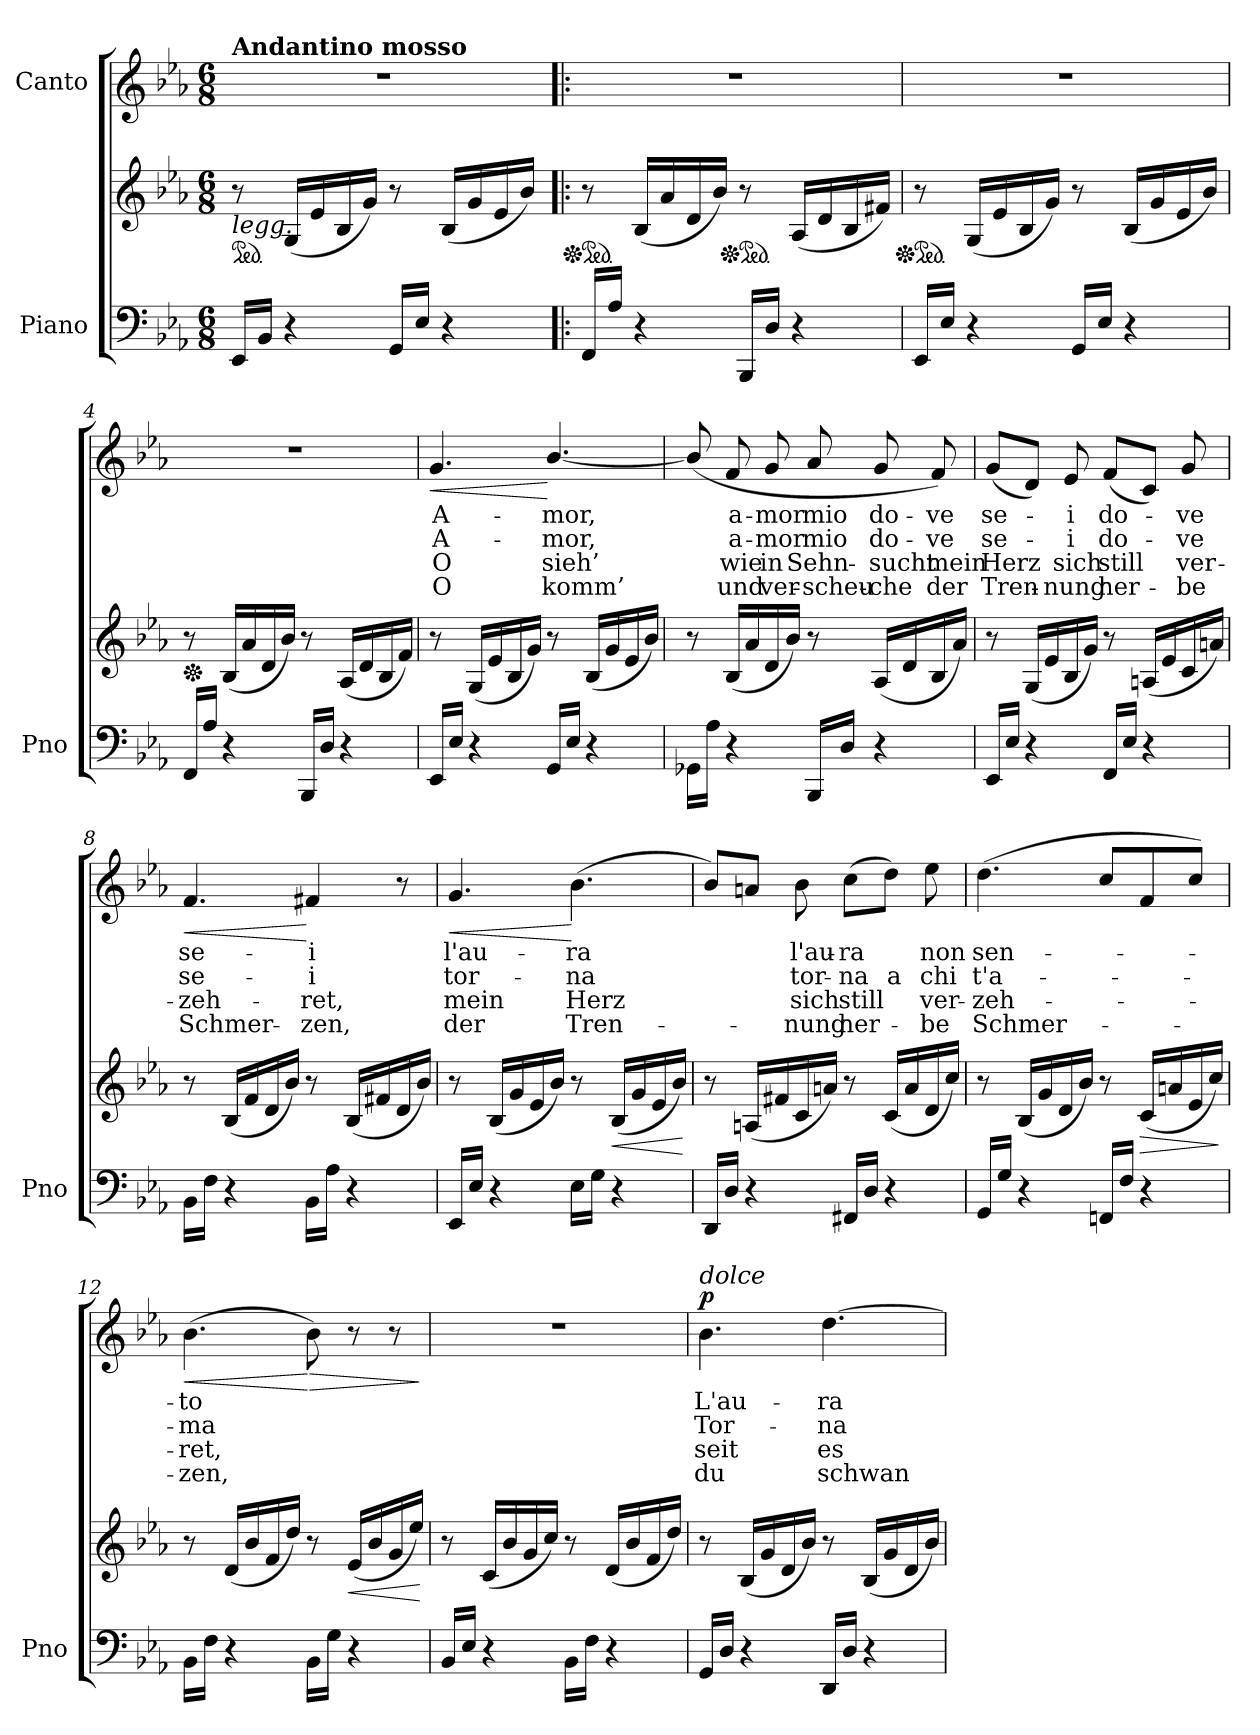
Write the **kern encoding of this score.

**kern	**kern	**dynam	**kern	**text	**text	**text	**text	**dynam
*part2	*part2	*part2	*part1	*part1	*part1	*part1	*part1	*part1
*staff3	*staff2	*staff2/3	*staff1	*staff1	*staff1	*staff1	*staff1	*staff1
*I"Piano	*	*	*I"Canto	*	*	*	*	*
*I'Pno	*	*	*	*	*	*	*	*
*clefF4	*clefG2	*	*clefG2	*	*	*	*	*
*k[b-e-a-]	*k[b-e-a-]	*	*k[b-e-a-]	*	*	*	*	*
*M6/8	*M6/8	*	*M6/8	*	*	*	*	*
*	*ped	*	*	*	*	*	*	*
=1	=1	=1	=1	=1	=1	=1	=1	=1
!	!	!	!LO:TX:a:B:t=Andantino mosso	!	!	!	!	!
!	!LO:TX:b:i:t=legg.	!	!	!	!	!	!	!
16EE-/LL	8r	.	2.r	.	.	.	.	.
16BB-/JJ	.	.	.	.	.	.	.	.
4r	(<16G/LL	.	.	.	.	.	.	.
.	16e-/	.	.	.	.	.	.	.
.	16B-/	.	.	.	.	.	.	.
.	16g/JJ)	.	.	.	.	.	.	.
16GG/LL	8r	.	.	.	.	.	.	.
16E-/JJ	.	.	.	.	.	.	.	.
4r	(<16B-/LL	.	.	.	.	.	.	.
.	16g/	.	.	.	.	.	.	.
.	16e-/	.	.	.	.	.	.	.
.	16b-/JJ)	.	.	.	.	.	.	.
=2!|:	=2!|:	=2!|:	=2!|:	=2!|:	=2!|:	=2!|:	=2!|:	=2!|:
*	*Xped	*	*	*	*	*	*	*
*	*ped	*	*	*	*	*	*	*
16FF/LL	8r	.	2.r	.	.	.	.	.
16A-/JJ	.	.	.	.	.	.	.	.
4r	(<16B-/LL	.	.	.	.	.	.	.
.	16a-/	.	.	.	.	.	.	.
.	16d/	.	.	.	.	.	.	.
.	16b-/JJ)	.	.	.	.	.	.	.
*	*Xped	*	*	*	*	*	*	*
*	*ped	*	*	*	*	*	*	*
16BBB-/LL	8r	.	.	.	.	.	.	.
16D/JJ	.	.	.	.	.	.	.	.
4r	(<16A-/LL	.	.	.	.	.	.	.
.	16d/	.	.	.	.	.	.	.
.	16B-/	.	.	.	.	.	.	.
.	16f#X/JJ)	.	.	.	.	.	.	.
=3	=3	=3	=3	=3	=3	=3	=3	=3
*	*Xped	*	*	*	*	*	*	*
*	*ped	*	*	*	*	*	*	*
16EE-/LL	8r	.	2.r	.	.	.	.	.
16E-/JJ	.	.	.	.	.	.	.	.
4r	(<16G/LL	.	.	.	.	.	.	.
.	16e-/	.	.	.	.	.	.	.
.	16B-/	.	.	.	.	.	.	.
.	16g/JJ)	.	.	.	.	.	.	.
16GG/LL	8r	.	.	.	.	.	.	.
16E-/JJ	.	.	.	.	.	.	.	.
4r	(<16B-/LL	.	.	.	.	.	.	.
.	16g/	.	.	.	.	.	.	.
.	16e-/	.	.	.	.	.	.	.
.	16b-/JJ)	.	.	.	.	.	.	.
!!LO:LB:g=z
=4	=4	=4	=4	=4	=4	=4	=4	=4
*	*Xped	*	*	*	*	*	*	*
16FF/LL	8r	.	2.r	.	.	.	.	.
16A-/JJ	.	.	.	.	.	.	.	.
4r	(<16B-/LL	.	.	.	.	.	.	.
.	16a-/	.	.	.	.	.	.	.
.	16d/	.	.	.	.	.	.	.
.	16b-/JJ)	.	.	.	.	.	.	.
16BBB-/LL	8r	.	.	.	.	.	.	.
16D/JJ	.	.	.	.	.	.	.	.
4r	(<16A-/LL	.	.	.	.	.	.	.
.	16d/	.	.	.	.	.	.	.
.	16B-/	.	.	.	.	.	.	.
.	16f/JJ)	.	.	.	.	.	.	.
=5	=5	=5	=5	=5	=5	=5	=5	=5
!	!	!	!	!LO:LY:b	!LO:LY:b	!LO:LY:b	!LO:LY:b	!LO:HP:b
16EE-/LL	8r	.	4.g/	A-	A-	O	O	<
16E-/JJ	.	.	.	.	.	.	.	.
4r	(<16G/LL	.	.	.	.	.	.	.
.	16e-/	.	.	.	.	.	.	.
.	16B-/	.	.	.	.	.	.	.
.	16g/JJ)	.	.	.	.	.	.	.
!	!	!	!	!LO:LY:b	!LO:LY:b	!LO:LY:b	!LO:LY:b	!
16GG/LL	8r	.	[4.b-/	-mor,	-mor,	sieh’	komm’	[
16E-/JJ	.	.	.	.	.	.	.	.
4r	(<16B-/LL	.	.	.	.	.	.	.
.	16g/	.	.	.	.	.	.	.
.	16e-/	.	.	.	.	.	.	.
.	16b-/JJ)	.	.	.	.	.	.	.
=6	=6	=6	=6	=6	=6	=6	=6	=6
16GG-X\LL	8r	.	(<8b-/]	.	.	.	.	.
16A-\JJ	.	.	.	.	.	.	.	.
!	!	!	!	!LO:LY:b	!LO:LY:b	!LO:LY:b	!LO:LY:b	!
4r	(<16B-/LL	.	8f/	a-	a-	wie	und	.
.	16a-/	.	.	.	.	.	.	.
!	!	!	!	!LO:LY:b	!LO:LY:b	!LO:LY:b	!LO:LY:b	!
.	16d/	.	8g/	-mor	-mor	in	ver-	.
.	16b-/JJ)	.	.	.	.	.	.	.
!	!	!	!	!LO:LY:b	!LO:LY:b	!LO:LY:b	!LO:LY:b	!
16BBB-/LL	8r	.	8a-/	mio	mio	Sehn-	-scheu-	.
16D/JJ	.	.	.	.	.	.	.	.
!	!	!	!	!LO:LY:b	!LO:LY:b	!LO:LY:b	!LO:LY:b	!
4r	(<16A-/LL	.	8g/	do-	do-	-sucht	-che	.
.	16d/	.	.	.	.	.	.	.
!	!	!	!	!LO:LY:b	!LO:LY:b	!LO:LY:b	!LO:LY:b	!
.	16B-/	.	8f/)	-ve	-ve	mein	der	.
.	16a-/JJ)	.	.	.	.	.	.	.
!!LO:LB:g=z
=7	=7	=7	=7	=7	=7	=7	=7	=7
!	!	!	!	!LO:LY:b	!LO:LY:b	!LO:LY:b	!LO:LY:b	!
16EE-/LL	8r	.	(<8g/L	se-	se-	Herz	Tren-	.
16E-/JJ	.	.	.	.	.	.	.	.
4r	(<16G/LL	.	8d/J)	.	.	.	.	.
.	16e-/	.	.	.	.	.	.	.
!	!	!	!	!LO:LY:b	!LO:LY:b	!LO:LY:b	!LO:LY:b	!
.	16B-/	.	8e-/	-i	-i	sich	-nung	.
.	16g/JJ)	.	.	.	.	.	.	.
!	!	!	!	!LO:LY:b	!LO:LY:b	!LO:LY:b	!LO:LY:b	!
16FF/LL	8r	.	(<8f/L	do-	do-	still	her-	.
16E-/JJ	.	.	.	.	.	.	.	.
4r	(<16An/LL	.	8c/J)	.	.	.	.	.
.	16e-/	.	.	.	.	.	.	.
!	!	!	!	!LO:LY:b	!LO:LY:b	!LO:LY:b	!LO:LY:b	!
.	16c/	.	8g/	-ve	-ve	ver-	-be	.
.	16an/JJ)	.	.	.	.	.	.	.
=8	=8	=8	=8	=8	=8	=8	=8	=8
!	!	!	!	!LO:LY:b	!LO:LY:b	!LO:LY:b	!LO:LY:b	!LO:HP:b
16BB-\LL	8r	.	4.f/	se-	se-	-zeh-	Schmer-	<
16F\JJ	.	.	.	.	.	.	.	.
4r	(<16B-/LL	.	.	.	.	.	.	.
.	16f/	.	.	.	.	.	.	.
.	16d/	.	.	.	.	.	.	.
.	16b-/JJ)	.	.	.	.	.	.	.
!	!	!	!	!LO:LY:b	!LO:LY:b	!LO:LY:b	!LO:LY:b	!
16BB-\LL	8r	.	4f#X/	-i	-i	-ret,	-zen,	[
16A-\JJ	.	.	.	.	.	.	.	.
4r	(<16B-/LL	.	.	.	.	.	.	.
.	16f#X/	.	.	.	.	.	.	.
.	16d/	.	8r	.	.	.	.	.
.	16b-/JJ)	.	.	.	.	.	.	.
=9	=9	=9	=9	=9	=9	=9	=9	=9
!	!	!	!	!LO:LY:b	!LO:LY:b	!LO:LY:b	!LO:LY:b	!LO:HP:b
16EE-/LL	8r	.	4.g/	l'au-	tor-	mein	der	<
16E-/JJ	.	.	.	.	.	.	.	.
4r	(<16B-/LL	.	.	.	.	.	.	.
.	16g/	.	.	.	.	.	.	.
.	16e-/	.	.	.	.	.	.	.
.	16b-/JJ)	.	.	.	.	.	.	.
!	!	!	!	!LO:LY:b	!LO:LY:b	!LO:LY:b	!LO:LY:b	!
16E-\LL	8r	.	(>4.b-\	-ra	-na	Herz	Tren-	[
16G\JJ	.	.	.	.	.	.	.	.
!	!	!LO:HP:b	!	!	!	!	!	!
4r	(<16B-/LL	<	.	.	.	.	.	.
.	16g/	.	.	.	.	.	.	.
.	16e-/	.	.	.	.	.	.	.
.	16b-/JJ)	.	.	.	.	.	.	.
.	.	[	.	.	.	.	.	.
!!LO:PB:g=z
=10	=10	=10	=10	=10	=10	=10	=10	=10
16DD/LL	8r	.	8b-/L)	.	.	.	.	.
16D/JJ	.	.	.	.	.	.	.	.
4r	(<16An/LL	.	8an/J	.	.	.	.	.
.	16f#X/	.	.	.	.	.	.	.
!	!	!	!	!LO:LY:b	!LO:LY:b	!LO:LY:b	!LO:LY:b	!
.	16c/	.	8b-\	l'au-	tor-	sich	-nung	.
.	16an/JJ)	.	.	.	.	.	.	.
!	!	!	!	!LO:LY:b	!LO:LY:b	!LO:LY:b	!LO:LY:b	!
16FF#X/LL	8r	.	(>8cc\L	-ra	-na	still	her-	.
16D/JJ	.	.	.	.	.	.	.	.
!	!	!	!	!	!LO:LY:b	!	!	!
4r	(<16c/LL	.	8dd\J)	.	a	.	.	.
.	16a/	.	.	.	.	.	.	.
!	!	!	!	!LO:LY:b	!LO:LY:b	!LO:LY:b	!LO:LY:b	!
.	16d/	.	8ee-\	non	chi	ver-	-be	.
.	16cc/JJ)	.	.	.	.	.	.	.
=11	=11	=11	=11	=11	=11	=11	=11	=11
!	!	!	!	!LO:LY:b	!LO:LY:b	!LO:LY:b	!LO:LY:b	!
16GG/LL	8r	.	(>4.dd\	sen-	t'a-	-zeh-	Schmer-	.
16G/JJ	.	.	.	.	.	.	.	.
4r	(<16B-/LL	.	.	.	.	.	.	.
.	16g/	.	.	.	.	.	.	.
.	16d/	.	.	.	.	.	.	.
.	16b-/JJ)	.	.	.	.	.	.	.
16FFn/LL	8r	.	8cc/L	.	.	.	.	.
16F/JJ	.	.	.	.	.	.	.	.
!	!	!LO:HP:b	!	!	!	!	!	!
4r	(<16c/LL	>	8f/	.	.	.	.	.
.	16an/	.	.	.	.	.	.	.
.	16e-/	.	8cc/J)	.	.	.	.	.
.	16cc/JJ)	.	.	.	.	.	.	.
.	.	]	.	.	.	.	.	.
=12	=12	=12	=12	=12	=12	=12	=12	=12
!	!	!	!	!LO:LY:b	!LO:LY:b	!LO:LY:b	!LO:LY:b	!LO:HP:b
16BB-\LL	8r	.	(>4.b-\	-to	-ma	-ret,	-zen,	<
16F\JJ	.	.	.	.	.	.	.	.
4r	(<16d/LL	.	.	.	.	.	.	.
.	16b-/	.	.	.	.	.	.	.
.	16f/	.	.	.	.	.	.	.
.	16dd/JJ)	.	.	.	.	.	.	.
!	!	!	!	!	!	!	!	!LO:HP:n=1:b
16BB-\LL	8r	.	8b-\)	.	.	.	.	[ >
16G\JJ	.	.	.	.	.	.	.	.
!	!	!LO:HP:b	!	!	!	!	!	!
4r	(<16e-/LL	<	8r	.	.	.	.	.
.	16b-/	.	.	.	.	.	.	.
.	16g/	.	8r	.	.	.	.	.
.	16ee-/JJ)	.	.	.	.	.	.	.
.	.	[	.	.	.	.	.	]
!!LO:LB:g=z
=13	=13	=13	=13	=13	=13	=13	=13	=13
16BB-/LL	8r	.	2.r	.	.	.	.	.
16E-/JJ	.	.	.	.	.	.	.	.
4r	(<16c/LL	.	.	.	.	.	.	.
.	16b-/	.	.	.	.	.	.	.
.	16g/	.	.	.	.	.	.	.
.	16cc/JJ)	.	.	.	.	.	.	.
16BB-\LL	8r	.	.	.	.	.	.	.
16F\JJ	.	.	.	.	.	.	.	.
4r	(<16d/LL	.	.	.	.	.	.	.
.	16b-/	.	.	.	.	.	.	.
.	16f/	.	.	.	.	.	.	.
.	16dd/JJ)	.	.	.	.	.	.	.
=14	=14	=14	=14	=14	=14	=14	=14	=14
!	!	!	!LO:TX:a:i:t=dolce	!	!	!	!	!
!	!	!	!	!LO:LY:b	!LO:LY:b	!LO:LY:b	!LO:LY:b	!LO:DY:a
16GG/LL	8r	.	4.b-\	L'au-	Tor-	seit	du	p
16D/JJ	.	.	.	.	.	.	.	.
4r	(<16B-/LL	.	.	.	.	.	.	.
.	16g/	.	.	.	.	.	.	.
.	16d/	.	.	.	.	.	.	.
.	16b-/JJ)	.	.	.	.	.	.	.
!	!	!	!	!LO:LY:b	!LO:LY:b	!LO:LY:b	!LO:LY:b	!
16DD/LL	8r	.	[4.dd\	-ra	-na	es	schwan-	.
16D/JJ	.	.	.	.	.	.	.	.
4r	(<16B-/LL	.	.	.	.	.	.	.
.	16g/	.	.	.	.	.	.	.
.	16d/	.	.	.	.	.	.	.
.	16b-/JJ)	.	.	.	.	.	.	.
=	=	=	=	=	=	=	=	=
*-	*-	*-	*-	*-	*-	*-	*-	*-
